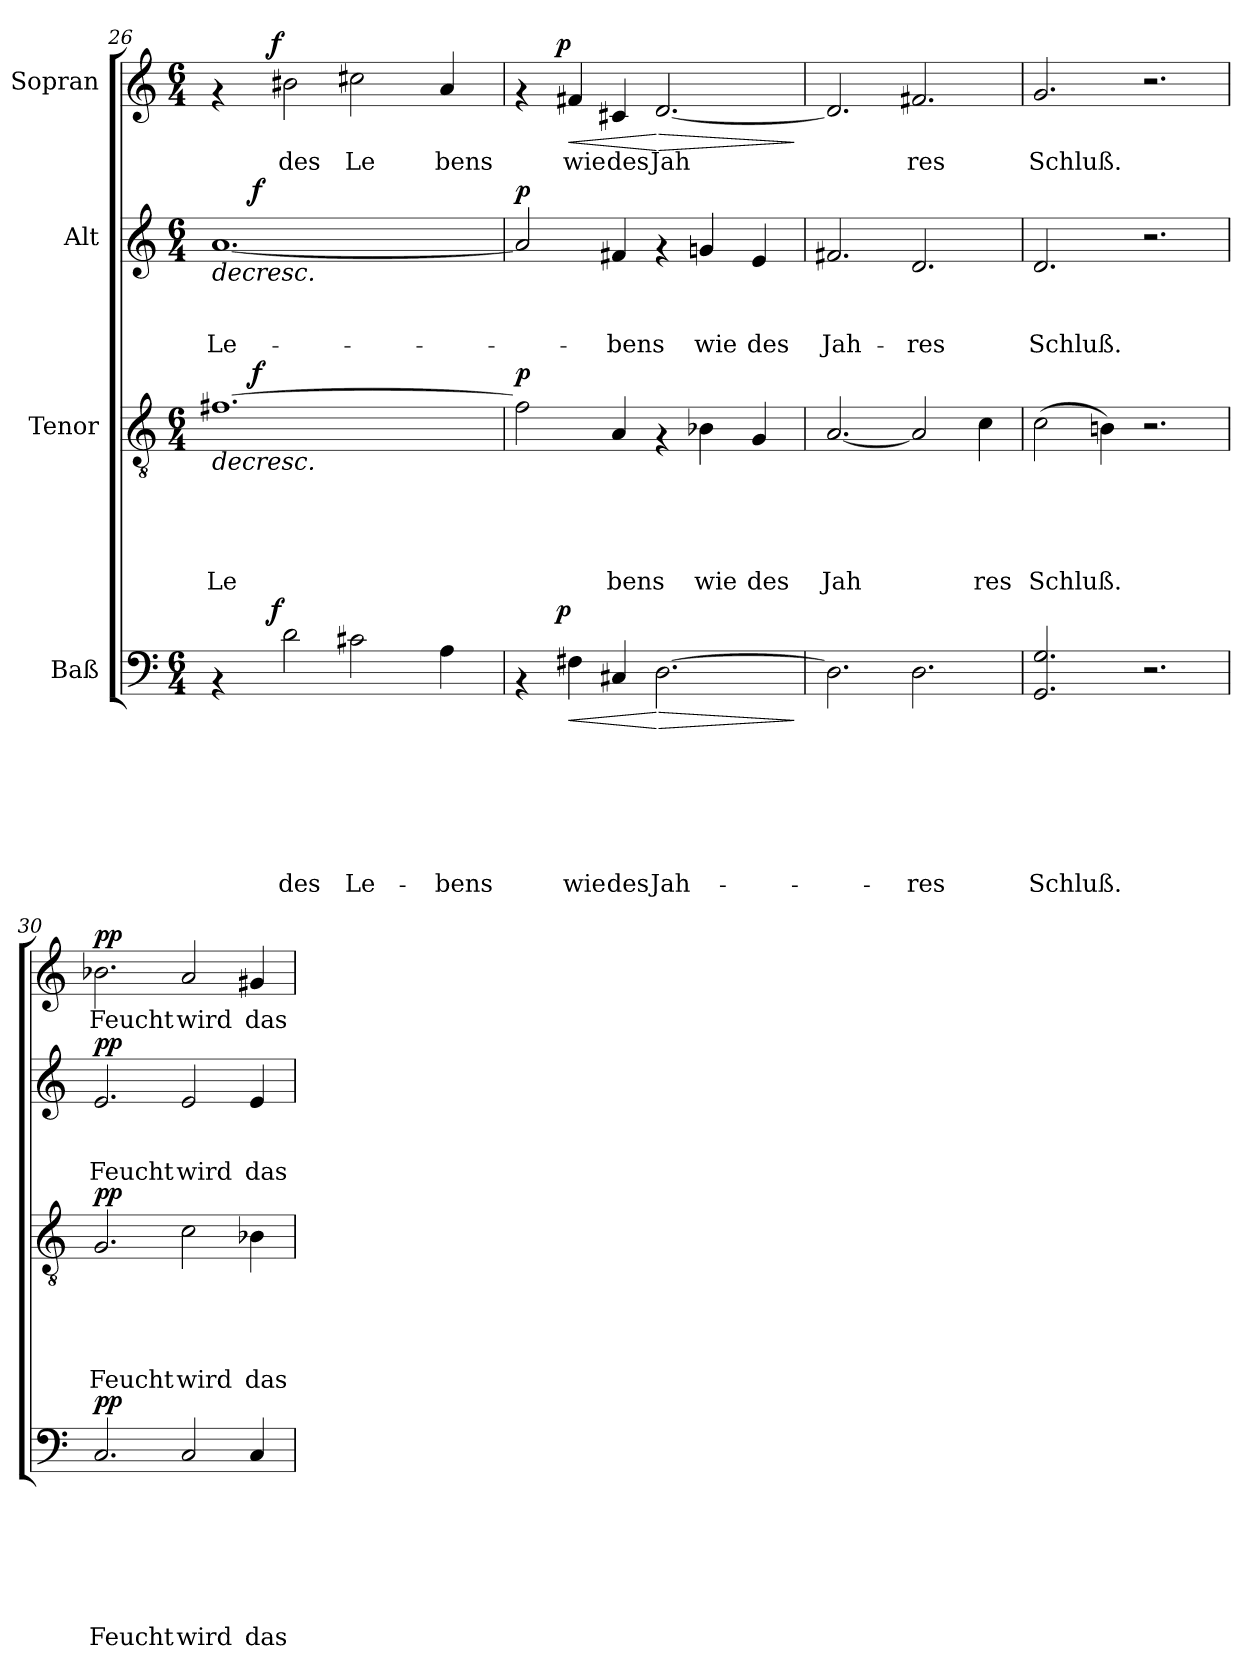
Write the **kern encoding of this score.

**kern	**text	**text	**text	**text	**text	**text	**text	**dynam	**kern	**text	**text	**text	**text	**text	**dynam	**kern	**text	**text	**text	**dynam	**kern	**text	**dynam
*part4	*part4	*part4	*part4	*part4	*part4	*part4	*part4	*part4	*part3	*part3	*part3	*part3	*part3	*part3	*part3	*part2	*part2	*part2	*part2	*part2	*part1	*part1	*part1
*staff4	*staff4	*staff4	*staff4	*staff4	*staff4	*staff4	*staff4	*staff4	*staff3	*staff3	*staff3	*staff3	*staff3	*staff3	*staff3	*staff2	*staff2	*staff2	*staff2	*staff2	*staff1	*staff1	*staff1
*I"Baß	*	*	*	*	*	*	*	*	*I"Tenor	*	*	*	*	*	*	*I"Alt	*	*	*	*	*I"Sopran	*	*
*clefF4	*	*	*	*	*	*	*	*	*clefGv2	*	*	*	*	*	*	*clefG2	*	*	*	*	*clefG2	*	*
*k[]	*	*	*	*	*	*	*	*	*k[]	*	*	*	*	*	*	*k[]	*	*	*	*	*k[]	*	*
*C:	*	*	*	*	*	*	*	*	*C:	*	*	*	*	*	*	*C:	*	*	*	*	*C:	*	*
*M6/4	*	*	*	*	*	*	*	*	*M6/4	*	*	*	*	*	*	*M6/4	*	*	*	*	*M6/4	*	*
=26	=26	=26	=26	=26	=26	=26	=26	=26	=26	=26	=26	=26	=26	=26	=26	=26	=26	=26	=26	=26	=26	=26	=26
!	!	!	!	!	!	!	!	!	!	!	!	!	!	!LO:LY:b:rj	!LO:HP:b	!	!	!	!LO:LY:b:rj	!LO:HP:b	!	!	!
*^	*	*	*	*	*	*	*	*	*^	*	*	*	*	*	*	*^	*	*	*	*	*^	*	*
4rAA	8..ryy	.	.	.	.	.	.	.	.	[>1.f#X	8ryy	.	.	.	.	Le	>	[<1.a	8ryy	.	.	Le-	>	4rf	8..ryy	.	.
.	.	.	.	.	.	.	.	.	.	.	32ryy	.	.	.	.	.	.	.	32ryy	.	.	.	.	.	.	.	.
!	!	!	!	!	!	!	!	!	!	!	!	!	!	!	!	!	!LO:DY:a	!	!	!	!	!	!LO:DY:a	!	!	!	!
.	.	.	.	.	.	.	.	.	.	.	1ryy	.	.	.	.	.	f	.	1ryy	.	.	.	f	.	.	.	.
!	!	!	!	!	!	!	!	!	!LO:DY:a	!	!	!	!	!	!	!	!	!	!	!	!	!	!	!	!	!	!LO:DY:a
.	1ryy	.	.	.	.	.	.	.	f	.	.	.	.	.	.	.	.	.	.	.	.	.	.	.	1ryy	.	f
!	!	!	!	!	!	!	!	!LO:LY:b:rj	!	!	!	!	!	!	!	!	!	!	!	!	!	!	!	!	!	!LO:LY:b:rj	!
2d\	.	.	.	.	.	.	.	des	.	.	.	.	.	.	.	.	.	.	.	.	.	.	.	2b#X\	.	des	.
!	!	!	!	!	!	!	!	!LO:LY:b:rj	!	!	!	!	!	!	!	!	!	!	!	!	!	!	!	!	!	!LO:LY:b:rj	!
2c#X\	.	.	.	.	.	.	.	Le-	.	.	.	.	.	.	.	.	.	.	.	.	.	.	.	2cc#X\	.	Le	.
.	.	.	.	.	.	.	.	.	.	.	4ryy	.	.	.	.	.	.	.	4ryy	.	.	.	.	.	.	.	.
.	4ryy	.	.	.	.	.	.	.	.	.	.	.	.	.	.	.	.	.	.	.	.	.	.	.	4ryy	.	.
!	!	!	!	!	!	!	!	!LO:LY:b:rj	!	!	!	!	!	!	!	!	!	!	!	!	!	!	!	!	!	!LO:LY:b:rj	!
4A\	.	.	.	.	.	.	.	-bens	.	.	.	.	.	.	.	.	.	.	.	.	.	.	.	4a/	.	bens	.
.	.	.	.	.	.	.	.	.	.	.	16.ryy	.	.	.	.	.	.	.	16.ryy	.	.	.	.	.	.	.	.
.	32ryy	.	.	.	.	.	.	.	.	.	.	.	.	.	.	.	.	.	.	.	.	.	.	.	32ryy	.	.
=27	=27	=27	=27	=27	=27	=27	=27	=27	=27	=27	=27	=27	=27	=27	=27	=27	=27	=27	=27	=27	=27	=27	=27	=27	=27	=27	=27
!	!	!	!	!	!	!	!	!	!	!	!	!	!	!	!	!	!LO:DY:a	!	!	!	!	!	!LO:DY:a	!	!	!	!
*	*	*	*	*	*	*	*	*	*	*v	*v	*	*	*	*	*	*	*	*	*	*	*	*	*	*	*	*
*	*	*	*	*	*	*	*	*	*	*	*	*	*	*	*	*	*v	*v	*	*	*	*	*	*	*	*
4rAA	8..ryy	.	.	.	.	.	.	.	.	2f#\]	.	.	.	.	.	p	2a/]	.	.	.	p	4rf	8..ryy	.	.
!	!	!	!	!	!	!	!	!	!LO:DY:a	!	!	!	!	!	!	!	!	!	!	!	!	!	!	!	!LO:DY:a
.	1ryy	.	.	.	.	.	.	.	p	.	.	.	.	.	.	.	.	.	.	.	.	.	1ryy	.	p
!	!	!	!	!	!	!	!	!LO:LY:b:rj	!LO:HP:b	!	!	!	!	!	!	!	!	!	!	!	!	!	!	!LO:LY:b:rj	!LO:HP:b
4F#X\	.	.	.	.	.	.	.	wie	<	.	.	.	.	.	.	.	.	.	.	.	.	4f#X/	.	wie	<
!	!	!	!	!	!	!	!	!LO:LY:b:rj	!	!	!	!	!	!	!LO:LY:b:rj	!	!	!	!	!LO:LY:b:rj	!	!	!	!LO:LY:b:rj	!
4C#X/	.	.	.	.	.	.	.	des	.	4A/	.	.	.	.	bens	]	4f#X/	.	.	-bens	]	4c#X/	.	des	.
!	!	!	!	!	!	!	!	!LO:LY:b:rj	!LO:HP:n=1:b	!	!	!	!	!	!	!	!	!	!	!	!	!	!	!LO:LY:b:rj	!LO:HP:n=1:b
[<2.D\	.	.	.	.	.	.	.	Jah-	[ >	4rF	.	.	.	.	.	.	4rf	.	.	.	.	[<2.d/	.	Jah	[ >
!	!	!	!	!	!	!	!	!	!	!	!	!	!	!	!LO:LY:b:rj	!	!	!	!	!LO:LY:b:rj	!	!	!	!	!
.	.	.	.	.	.	.	.	.	.	4B-X\	.	.	.	.	wie	.	4gn/	.	.	wie	.	.	.	.	.
.	4ryy	.	.	.	.	.	.	.	.	.	.	.	.	.	.	.	.	.	.	.	.	.	4ryy	.	.
!	!	!	!	!	!	!	!	!	!	!	!	!	!	!	!LO:LY:b:rj	!	!	!	!	!LO:LY:b:rj	!	!	!	!	!
.	.	.	.	.	.	.	.	.	.	4G/	.	.	.	.	des	.	4e/	.	.	des	.	.	.	.	.
.	32ryy	.	.	.	.	.	.	.	.	.	.	.	.	.	.	.	.	.	.	.	.	.	32ryy	.	.
.	.	.	.	.	.	.	.	.	]	.	.	.	.	.	.	.	.	.	.	.	.	.	.	.	]
!!LO:PB:g=z
=28	=28	=28	=28	=28	=28	=28	=28	=28	=28	=28	=28	=28	=28	=28	=28	=28	=28	=28	=28	=28	=28	=28	=28	=28	=28
!	!	!	!	!	!	!	!	!	!	!	!	!	!	!	!LO:LY:b:rj	!	!	!	!	!LO:LY:b:rj	!	!	!	!	!
*v	*v	*	*	*	*	*	*	*	*	*	*	*	*	*	*	*	*	*	*	*	*	*v	*v	*	*
2.D\]	.	.	.	.	.	.	.	.	[<2.A/	.	.	.	.	Jah	.	2.f#X/	.	.	Jah-	.	2.d/]	.	.
!	!	!	!	!	!	!	!LO:LY:b:rj	!	!	!	!	!	!	!	!	!	!	!	!LO:LY:b:rj	!	!	!LO:LY:b:rj	!
2.D\	.	.	.	.	.	.	-res	.	2A/]	.	.	.	.	.	.	2.d/	.	.	-res	.	2.f#X/	res	.
!	!	!	!	!	!	!	!	!	!	!	!	!	!	!LO:LY:b:rj	!	!	!	!	!	!	!	!	!
.	.	.	.	.	.	.	.	.	4c\	.	.	.	.	res	.	.	.	.	.	.	.	.	.
=29	=29	=29	=29	=29	=29	=29	=29	=29	=29	=29	=29	=29	=29	=29	=29	=29	=29	=29	=29	=29	=29	=29	=29
!	!	!	!	!	!	!	!LO:LY:b:rj	!	!	!	!	!	!	!LO:LY:b:rj	!	!	!	!	!LO:LY:b:rj	!	!	!LO:LY:b:rj	!
2.GG/ 2.G/	.	.	.	.	.	.	Schluß.	.	(>2c\	.	.	.	.	Schluß.	.	2.d/	.	.	Schluß.	.	2.g/	Schluß.	.
.	.	.	.	.	.	.	.	.	4Bn\)	.	.	.	.	.	.	.	.	.	.	.	.	.	.
2.r	.	.	.	.	.	.	.	.	2.r	.	.	.	.	.	.	2.r	.	.	.	.	2.r	.	.
=30	=30	=30	=30	=30	=30	=30	=30	=30	=30	=30	=30	=30	=30	=30	=30	=30	=30	=30	=30	=30	=30	=30	=30
!	!	!	!	!	!	!	!LO:LY:b:rj	!LO:DY:a	!	!	!	!	!	!LO:LY:b:rj	!LO:DY:a	!	!	!	!LO:LY:b:rj	!LO:DY:a	!	!LO:LY:b:rj	!LO:DY:a
2.C/	.	.	.	.	.	.	Feucht	pp	2.G/	.	.	.	.	Feucht	pp	2.e/	.	.	Feucht	pp	2.b-X\	Feucht	pp
!	!	!	!	!	!	!	!LO:LY:b:rj	!	!	!	!	!	!	!LO:LY:b:rj	!	!	!	!	!LO:LY:b:rj	!	!	!LO:LY:b:rj	!
2C/	.	.	.	.	.	.	wird	.	2c\	.	.	.	.	wird	.	2e/	.	.	wird	.	2a/	wird	.
!	!	!	!	!	!	!	!LO:LY:b:rj	!	!	!	!	!	!	!LO:LY:b:rj	!	!	!	!	!LO:LY:b:rj	!	!	!LO:LY:b:rj	!
4C/	.	.	.	.	.	.	das	.	4B-X\	.	.	.	.	das	.	4e/	.	.	das	.	4g#X/	das	.
=	=	=	=	=	=	=	=	=	=	=	=	=	=	=	=	=	=	=	=	=	=	=	=
*-	*-	*-	*-	*-	*-	*-	*-	*-	*-	*-	*-	*-	*-	*-	*-	*-	*-	*-	*-	*-	*-	*-	*-
